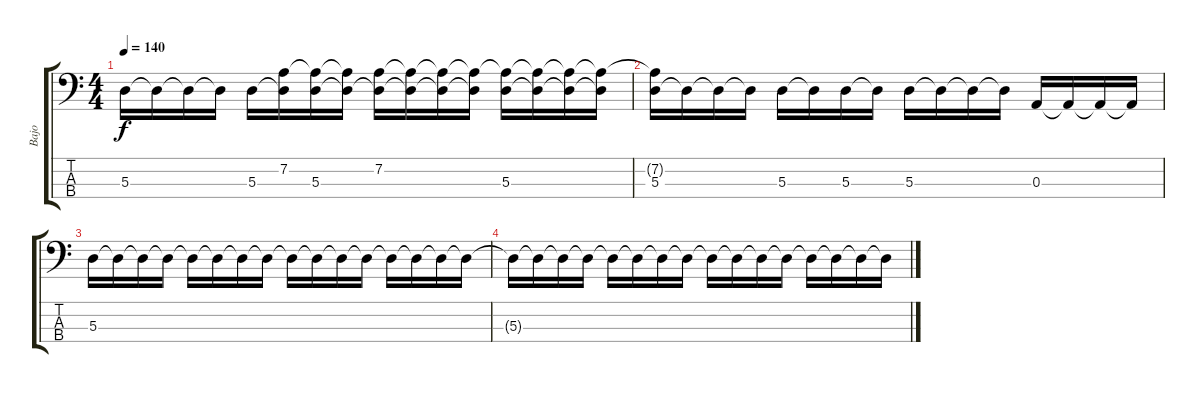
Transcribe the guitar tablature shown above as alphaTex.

\track ("Bajo" "Bajo") {instrument electricbasspick}
\staff {score tabs}
\tuning (G2 D2 A1 E1) {hide}
\ts (4 4)
\tempo 140
\clef f4
\ks c
5.3.16{dy f} 5.3{t}.16 5.3{t}.16 5.3{t}.16 5.3.16 (7.2{t} 5.3{t}).16 (7.2{t} 5.3).16 (7.2{t} 5.3{t}).16 (7.2 5.3{t}).16 (7.2{t} 5.3{t}).16 (7.2{t} 5.3{t}).16 (7.2{t} 5.3{t}).16 (7.2{t} 5.3).16 (7.2{t} 5.3{t}).16 (7.2{t} 5.3{t}).16 (7.2{t} 5.3{t}).16 |
(7.2{t} 5.3).16 5.3{t}.16 5.3{t}.16 5.3{t}.16 5.3.16 5.3{t}.16 5.3.16 5.3{t}.16 5.3.16 5.3{t}.16 5.3{t}.16 5.3{t}.16 0.3.16 0.3{t}.16 0.3{t}.16 0.3{t}.16 |
5.3.16 5.3{t}.16 5.3{t}.16 5.3{t}.16 5.3{t}.16 5.3{t}.16 5.3{t}.16 5.3{t}.16 5.3{t}.16 5.3{t}.16 5.3{t}.16 5.3{t}.16 5.3{t}.16 5.3{t}.16 5.3{t}.16 5.3{t}.16 |
5.3{t}.16 5.3{t}.16 5.3{t}.16 5.3{t}.16 5.3{t}.16 5.3{t}.16 5.3{t}.16 5.3{t}.16 5.3{t}.16 5.3{t}.16 5.3{t}.16 5.3{t}.16 5.3{t}.16 5.3{t}.16 5.3{t}.16 5.3{t}.16
